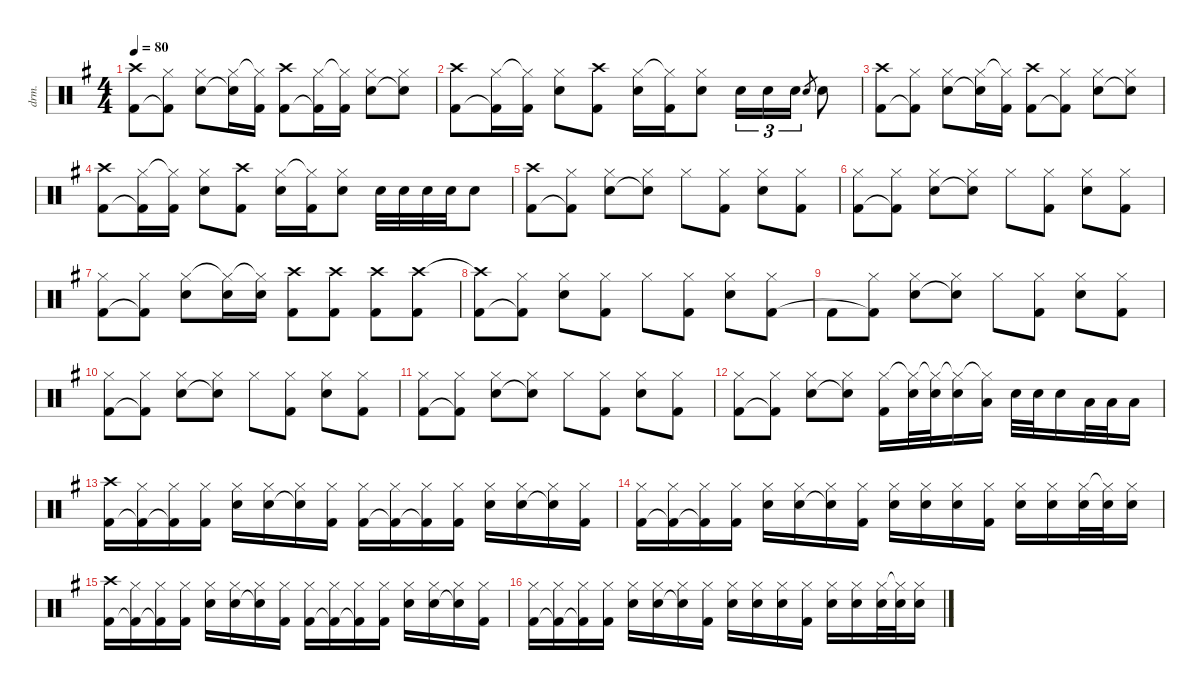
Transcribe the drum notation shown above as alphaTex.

\defaultSystemsLayout 4
\hideDynamics
\bracketExtendMode nobrackets
\otherSystemsTrackNameOrientation horizontal
\track ("Drums (Mick Woodmansey)" "drm.") {instrument percussion}
\staff {score}
\articulation defaults
\ts (4 4)
\tempo 80
\clef neutral
\ks g
("Crash high (hit)"{acc forcenatural} "Kick (hit) 2"{acc forcenatural}).8{dy f beam Down} ("Hi-Hat (closed)"{acc forcenatural} "Kick (hit) 2"{t acc forcenatural}).8{beam Down} ("Hi-Hat (closed)"{acc forcenatural} "Snare (hit) 2"{acc forcenatural}).8{beam Down} ("Hi-Hat (closed)"{acc forcenatural} "Snare (hit) 2"{t acc forcenatural}).16{beam Down} ("Hi-Hat (closed)"{t acc forcenatural} "Kick (hit) 2"{acc forcenatural}).16{beam Down} ("Crash high (hit)"{acc forcenatural} "Kick (hit) 2"{acc forcenatural}).8{beam Down} ("Hi-Hat (closed)"{acc forcenatural} "Kick (hit) 2"{t acc forcenatural}).16{beam Down} ("Hi-Hat (closed)"{t acc forcenatural} "Kick (hit) 2"{acc forcenatural}).16{beam Down} ("Hi-Hat (closed)"{acc forcenatural} "Snare (hit) 2"{acc forcenatural}).8{beam Down} ("Hi-Hat (closed)"{acc forcenatural} "Snare (hit) 2"{t acc forcenatural}).8{beam Down} |
("Crash high (hit)"{acc forcenatural} "Kick (hit) 2"{acc forcenatural}).8{beam Down} ("Hi-Hat (closed)"{acc forcenatural} "Kick (hit) 2"{t acc forcenatural}).16{beam Down} ("Hi-Hat (closed)"{t acc forcenatural} "Kick (hit) 2"{acc forcenatural}).16{beam Down} ("Hi-Hat (closed)"{acc forcenatural} "Snare (hit) 2"{acc forcenatural}).8{beam Down} ("Crash high (hit)"{acc forcenatural} "Kick (hit) 2"{acc forcenatural}).8{beam Down} ("Hi-Hat (closed)"{acc forcenatural} "Snare (hit) 2"{acc forcenatural}).16{beam Down} ("Hi-Hat (closed)"{t acc forcenatural} "Kick (hit) 2"{acc forcenatural}).16{beam Down} ("Hi-Hat (closed)"{acc forcenatural} "Snare (hit) 2"{acc forcenatural}).8{beam Down} "Snare (hit) 2"{acc forcenatural}.16{tu (3 2) beam Down} "Snare (hit) 2"{acc forcenatural}.16{tu (3 2) beam Down} "Snare (hit) 2"{acc forcenatural}.16{tu (3 2) beam Down} "Electric Snare (hit)"{acc forcenatural}.8{gr dy mf beam Up} "Snare (hit) 2"{acc forcenatural}.8{dy f beam Down} |
("Crash high (hit)"{acc forcenatural} "Kick (hit) 2"{acc forcenatural}).8{beam Down} ("Hi-Hat (closed)"{acc forcenatural} "Kick (hit) 2"{t acc forcenatural}).8{beam Down} ("Hi-Hat (closed)"{acc forcenatural} "Snare (hit) 2"{acc forcenatural}).8{beam Down} ("Hi-Hat (closed)"{acc forcenatural} "Snare (hit) 2"{t acc forcenatural}).16{beam Down} ("Hi-Hat (closed)"{t acc forcenatural} "Kick (hit) 2"{acc forcenatural}).16{beam Down} ("Crash high (hit)"{acc forcenatural} "Kick (hit) 2"{acc forcenatural}).8{beam Down} ("Hi-Hat (closed)"{acc forcenatural} "Kick (hit) 2"{t acc forcenatural}).8{beam Down} ("Hi-Hat (closed)"{acc forcenatural} "Snare (hit) 2"{acc forcenatural}).8{beam Down} ("Hi-Hat (closed)"{acc forcenatural} "Snare (hit) 2"{t acc forcenatural}).8{beam Down} |
("Crash high (hit)"{acc forcenatural} "Kick (hit) 2"{acc forcenatural}).8{beam Down} ("Hi-Hat (closed)"{acc forcenatural} "Kick (hit) 2"{t acc forcenatural}).16{beam Down} ("Hi-Hat (closed)"{t acc forcenatural} "Kick (hit) 2"{acc forcenatural}).16{beam Down} ("Hi-Hat (closed)"{acc forcenatural} "Snare (hit) 2"{acc forcenatural}).8{beam Down} ("Crash high (hit)"{acc forcenatural} "Kick (hit) 2"{acc forcenatural}).8{beam Down} ("Hi-Hat (closed)"{acc forcenatural} "Snare (hit) 2"{acc forcenatural}).16{beam Down} ("Hi-Hat (closed)"{t acc forcenatural} "Kick (hit) 2"{acc forcenatural}).16{beam Down} ("Hi-Hat (closed)"{acc forcenatural} "Snare (hit) 2"{acc forcenatural}).8{beam Down} "Snare (hit) 2"{acc forcenatural}.32{beam Down} "Snare (hit) 2"{acc forcenatural}.32{beam Down} "Snare (hit) 2"{acc forcenatural}.32{beam Down} "Snare (hit) 2"{acc forcenatural}.32{beam Down} "Snare (hit) 2"{acc forcenatural}.8{beam Down} |
("Crash high (hit)"{acc forcenatural} "Kick (hit) 2"{acc forcenatural}).8{beam Down} ("Hi-Hat (closed)"{acc forcenatural} "Kick (hit) 2"{t acc forcenatural}).8{beam Down} ("Hi-Hat (closed)"{acc forcenatural} "Snare (hit) 2"{acc forcenatural}).8{beam Down} ("Hi-Hat (closed)"{acc forcenatural} "Snare (hit) 2"{t acc forcenatural}).8{beam Down} "Hi-Hat (closed)"{acc forcenatural}.8{beam Down} ("Hi-Hat (closed)"{acc forcenatural} "Kick (hit) 2"{acc forcenatural}).8{beam Down} ("Hi-Hat (closed)"{acc forcenatural} "Snare (hit) 2"{acc forcenatural}).8{beam Down} ("Hi-Hat (closed)"{acc forcenatural} "Kick (hit) 2"{acc forcenatural}).8{beam Down} |
("Hi-Hat (closed)"{acc forcenatural} "Kick (hit) 2"{acc forcenatural}).8{beam Down} ("Hi-Hat (closed)"{acc forcenatural} "Kick (hit) 2"{t acc forcenatural}).8{beam Down} ("Hi-Hat (closed)"{acc forcenatural} "Snare (hit) 2"{acc forcenatural}).8{beam Down} ("Hi-Hat (closed)"{acc forcenatural} "Snare (hit) 2"{t acc forcenatural}).8{beam Down} "Hi-Hat (closed)"{acc forcenatural}.8{beam Down} ("Hi-Hat (closed)"{acc forcenatural} "Kick (hit) 2"{acc forcenatural}).8{beam Down} ("Hi-Hat (closed)"{acc forcenatural} "Snare (hit) 2"{acc forcenatural}).8{beam Down} ("Hi-Hat (closed)"{acc forcenatural} "Kick (hit) 2"{acc forcenatural}).8{beam Down} |
("Hi-Hat (closed)"{acc forcenatural} "Kick (hit) 2"{acc forcenatural}).8{beam Down} ("Hi-Hat (closed)"{acc forcenatural} "Kick (hit) 2"{t acc forcenatural}).8{beam Down} ("Hi-Hat (closed)"{acc forcenatural} "Snare (hit) 2"{acc forcenatural}).8{beam Down} ("Hi-Hat (closed)"{t acc forcenatural} "Snare (hit) 2"{acc forcenatural}).16{beam Down} ("Hi-Hat (closed)"{t acc forcenatural} "Snare (hit) 2"{acc forcenatural}).16{beam Down} ("Crash high (hit)"{acc forcenatural} "Kick (hit) 2"{acc forcenatural}).8{beam Down} ("Crash high (hit)"{acc forcenatural} "Kick (hit) 2"{acc forcenatural}).8{beam Down} ("Crash high (hit)"{acc forcenatural} "Kick (hit) 2"{acc forcenatural}).8{beam Down} ("Crash high (hit)"{acc forcenatural} "Kick (hit) 2"{acc forcenatural}).8{beam Down} |
("Crash high (hit)"{t acc forcenatural} "Kick (hit) 2"{acc forcenatural}).8{beam Down} ("Hi-Hat (closed)"{acc forcenatural} "Kick (hit) 2"{t acc forcenatural}).8{beam Down} ("Hi-Hat (closed)"{acc forcenatural} "Snare (hit) 2"{acc forcenatural}).8{beam Down} ("Hi-Hat (closed)"{acc forcenatural} "Kick (hit) 2"{acc forcenatural}).8{beam Down} "Hi-Hat (closed)"{acc forcenatural}.8{beam Down} ("Hi-Hat (closed)"{acc forcenatural} "Kick (hit) 2"{acc forcenatural}).8{beam Down} ("Hi-Hat (closed)"{acc forcenatural} "Snare (hit) 2"{acc forcenatural}).8{beam Down} ("Hi-Hat (closed)"{acc forcenatural} "Kick (hit) 2"{acc forcenatural}).8{beam Down} |
"Kick (hit) 2"{acc forcenatural}.8{beam Down} ("Hi-Hat (closed)"{acc forcenatural} "Kick (hit) 2"{t acc forcenatural}).8{beam Down} ("Hi-Hat (closed)"{acc forcenatural} "Snare (hit) 2"{acc forcenatural}).8{beam Down} ("Hi-Hat (closed)"{acc forcenatural} "Snare (hit) 2"{t acc forcenatural}).8{beam Down} "Hi-Hat (closed)"{acc forcenatural}.8{beam Down} ("Hi-Hat (closed)"{acc forcenatural} "Kick (hit) 2"{acc forcenatural}).8{beam Down} ("Hi-Hat (closed)"{acc forcenatural} "Snare (hit) 2"{acc forcenatural}).8{beam Down} ("Hi-Hat (closed)"{acc forcenatural} "Kick (hit) 2"{acc forcenatural}).8{beam Down} |
("Hi-Hat (closed)"{acc forcenatural} "Kick (hit) 2"{acc forcenatural}).8{beam Down} ("Hi-Hat (closed)"{acc forcenatural} "Kick (hit) 2"{t acc forcenatural}).8{beam Down} ("Hi-Hat (closed)"{acc forcenatural} "Snare (hit) 2"{acc forcenatural}).8{beam Down} ("Hi-Hat (closed)"{acc forcenatural} "Snare (hit) 2"{t acc forcenatural}).8{beam Down} "Hi-Hat (closed)"{acc forcenatural}.8{beam Down} ("Hi-Hat (closed)"{acc forcenatural} "Kick (hit) 2"{acc forcenatural}).8{beam Down} ("Hi-Hat (closed)"{acc forcenatural} "Snare (hit) 2"{acc forcenatural}).8{beam Down} ("Hi-Hat (closed)"{acc forcenatural} "Kick (hit) 2"{acc forcenatural}).8{beam Down} |
("Hi-Hat (closed)"{acc forcenatural} "Kick (hit) 2"{acc forcenatural}).8{beam Down} ("Hi-Hat (closed)"{acc forcenatural} "Kick (hit) 2"{t acc forcenatural}).8{beam Down} ("Hi-Hat (closed)"{acc forcenatural} "Snare (hit) 2"{acc forcenatural}).8{beam Down} ("Hi-Hat (closed)"{acc forcenatural} "Snare (hit) 2"{t acc forcenatural}).8{beam Down} "Hi-Hat (closed)"{acc forcenatural}.8{beam Down} ("Hi-Hat (closed)"{acc forcenatural} "Kick (hit) 2"{acc forcenatural}).8{beam Down} ("Hi-Hat (closed)"{acc forcenatural} "Snare (hit) 2"{acc forcenatural}).8{beam Down} ("Hi-Hat (closed)"{acc forcenatural} "Kick (hit) 2"{acc forcenatural}).8{beam Down} |
("Hi-Hat (closed)"{acc forcenatural} "Kick (hit) 2"{acc forcenatural}).8{beam Down} ("Hi-Hat (closed)"{acc forcenatural} "Kick (hit) 2"{t acc forcenatural}).8{beam Down} ("Hi-Hat (closed)"{acc forcenatural} "Snare (hit) 2"{acc forcenatural}).8{beam Down} ("Hi-Hat (closed)"{acc forcenatural} "Snare (hit) 2"{t acc forcenatural}).8{beam Down} ("Hi-Hat (closed)"{acc forcenatural} "Kick (hit) 2"{acc forcenatural}).16{beam Down} ("Hi-Hat (closed)"{t acc forcenatural} "Snare (hit) 2"{acc forcenatural}).32{beam Down} ("Hi-Hat (closed)"{t acc forcenatural} "Snare (hit) 2"{acc forcenatural}).32{beam Down} ("Hi-Hat (closed)"{t acc forcenatural} "Snare (hit) 2"{acc forcenatural}).16{beam Down} ("Hi-Hat (closed)"{t acc forcenatural} "Low Floor Tom (hit)"{acc forcenatural}).16{beam Down} "Snare (hit) 2"{acc forcenatural}.32{beam Down} "Snare (hit) 2"{acc forcenatural}.32{beam Down} "Snare (hit) 2"{acc forcenatural}.16{beam Down} "Low Floor Tom (hit)"{acc forcenatural}.32{beam Down} "Low Floor Tom (hit)"{acc forcenatural}.32{beam Down} "Low Floor Tom (hit)"{acc forcenatural}.16{beam Down} |
("Crash high (hit)"{acc forcenatural} "Kick (hit) 2"{acc forcenatural}).16{beam Down} ("Hi-Hat (closed)"{acc forcenatural} "Kick (hit) 2"{t acc forcenatural}).16{beam Down} ("Hi-Hat (closed)"{acc forcenatural} "Kick (hit) 2"{t acc forcenatural}).16{beam Down} ("Hi-Hat (closed)"{acc forcenatural} "Kick (hit) 2"{acc forcenatural}).16{beam Down} ("Hi-Hat (closed)"{acc forcenatural} "Snare (hit) 2"{acc forcenatural}).16{beam Down} ("Hi-Hat (closed)"{acc forcenatural} "Snare (hit) 2"{acc forcenatural}).16{beam Down} ("Hi-Hat (closed)"{acc forcenatural} "Snare (hit) 2"{t acc forcenatural}).16{beam Down} ("Hi-Hat (closed)"{acc forcenatural} "Kick (hit) 2"{acc forcenatural}).16{beam Down} ("Hi-Hat (closed)"{acc forcenatural} "Kick (hit) 2"{acc forcenatural}).16{beam Down} ("Hi-Hat (closed)"{acc forcenatural} "Kick (hit) 2"{t acc forcenatural}).16{beam Down} ("Hi-Hat (closed)"{acc forcenatural} "Kick (hit) 2"{t acc forcenatural}).16{beam Down} ("Hi-Hat (closed)"{acc forcenatural} "Kick (hit) 2"{acc forcenatural}).16{beam Down} ("Hi-Hat (closed)"{acc forcenatural} "Snare (hit) 2"{acc forcenatural}).16{beam Down} ("Hi-Hat (closed)"{acc forcenatural} "Snare (hit) 2"{acc forcenatural}).16{beam Down} ("Hi-Hat (closed)"{acc forcenatural} "Snare (hit) 2"{t acc forcenatural}).16{beam Down} ("Hi-Hat (closed)"{acc forcenatural} "Kick (hit) 2"{acc forcenatural}).16{beam Down} |
("Hi-Hat (closed)"{acc forcenatural} "Kick (hit) 2"{acc forcenatural}).16{beam Down} ("Hi-Hat (closed)"{acc forcenatural} "Kick (hit) 2"{t acc forcenatural}).16{beam Down} ("Hi-Hat (closed)"{acc forcenatural} "Kick (hit) 2"{t acc forcenatural}).16{beam Down} ("Hi-Hat (closed)"{acc forcenatural} "Kick (hit) 2"{acc forcenatural}).16{beam Down} ("Hi-Hat (closed)"{acc forcenatural} "Snare (hit) 2"{acc forcenatural}).16{beam Down} ("Hi-Hat (closed)"{acc forcenatural} "Snare (hit) 2"{acc forcenatural}).16{beam Down} ("Hi-Hat (closed)"{acc forcenatural} "Snare (hit) 2"{t acc forcenatural}).16{beam Down} ("Hi-Hat (closed)"{acc forcenatural} "Kick (hit) 2"{acc forcenatural}).16{beam Down} ("Hi-Hat (closed)"{acc forcenatural} "Snare (hit) 2"{acc forcenatural}).16{beam Down} ("Hi-Hat (closed)"{acc forcenatural} "Snare (hit) 2"{acc forcenatural}).16{beam Down} ("Hi-Hat (closed)"{acc forcenatural} "Snare (hit) 2"{acc forcenatural}).16{beam Down} ("Hi-Hat (closed)"{acc forcenatural} "Kick (hit) 2"{acc forcenatural}).16{beam Down} ("Hi-Hat (closed)"{acc forcenatural} "Snare (hit) 2"{acc forcenatural}).16{beam Down} ("Hi-Hat (closed)"{acc forcenatural} "Snare (hit) 2"{acc forcenatural}).16{beam Down} ("Hi-Hat (closed)"{acc forcenatural} "Snare (hit) 2"{acc forcenatural}).32{beam Down} ("Hi-Hat (closed)"{t acc forcenatural} "Snare (hit) 2"{acc forcenatural}).32{beam Down} ("Hi-Hat (closed)"{acc forcenatural} "Snare (hit) 2"{acc forcenatural}).16{beam Down} |
("Crash high (hit)"{acc forcenatural} "Kick (hit) 2"{acc forcenatural}).16{beam Down} ("Hi-Hat (closed)"{acc forcenatural} "Kick (hit) 2"{t acc forcenatural}).16{beam Down} ("Hi-Hat (closed)"{acc forcenatural} "Kick (hit) 2"{t acc forcenatural}).16{beam Down} ("Hi-Hat (closed)"{acc forcenatural} "Kick (hit) 2"{acc forcenatural}).16{beam Down} ("Hi-Hat (closed)"{acc forcenatural} "Snare (hit) 2"{acc forcenatural}).16{beam Down} ("Hi-Hat (closed)"{acc forcenatural} "Snare (hit) 2"{acc forcenatural}).16{beam Down} ("Hi-Hat (closed)"{acc forcenatural} "Snare (hit) 2"{t acc forcenatural}).16{beam Down} ("Hi-Hat (closed)"{acc forcenatural} "Kick (hit) 2"{acc forcenatural}).16{beam Down} ("Hi-Hat (closed)"{acc forcenatural} "Kick (hit) 2"{acc forcenatural}).16{beam Down} ("Hi-Hat (closed)"{acc forcenatural} "Kick (hit) 2"{t acc forcenatural}).16{beam Down} ("Hi-Hat (closed)"{acc forcenatural} "Kick (hit) 2"{t acc forcenatural}).16{beam Down} ("Hi-Hat (closed)"{acc forcenatural} "Kick (hit) 2"{acc forcenatural}).16{beam Down} ("Hi-Hat (closed)"{acc forcenatural} "Snare (hit) 2"{acc forcenatural}).16{beam Down} ("Hi-Hat (closed)"{acc forcenatural} "Snare (hit) 2"{acc forcenatural}).16{beam Down} ("Hi-Hat (closed)"{acc forcenatural} "Snare (hit) 2"{t acc forcenatural}).16{beam Down} ("Hi-Hat (closed)"{acc forcenatural} "Kick (hit) 2"{acc forcenatural}).16{beam Down} |
("Hi-Hat (closed)"{acc forcenatural} "Kick (hit) 2"{acc forcenatural}).16{beam Down} ("Hi-Hat (closed)"{acc forcenatural} "Kick (hit) 2"{t acc forcenatural}).16{beam Down} ("Hi-Hat (closed)"{acc forcenatural} "Kick (hit) 2"{t acc forcenatural}).16{beam Down} ("Hi-Hat (closed)"{acc forcenatural} "Kick (hit) 2"{acc forcenatural}).16{beam Down} ("Hi-Hat (closed)"{acc forcenatural} "Snare (hit) 2"{acc forcenatural}).16{beam Down} ("Hi-Hat (closed)"{acc forcenatural} "Snare (hit) 2"{acc forcenatural}).16{beam Down} ("Hi-Hat (closed)"{acc forcenatural} "Snare (hit) 2"{t acc forcenatural}).16{beam Down} ("Hi-Hat (closed)"{acc forcenatural} "Kick (hit) 2"{acc forcenatural}).16{beam Down} ("Hi-Hat (closed)"{acc forcenatural} "Snare (hit) 2"{acc forcenatural}).16{beam Down} ("Hi-Hat (closed)"{acc forcenatural} "Snare (hit) 2"{acc forcenatural}).16{beam Down} ("Hi-Hat (closed)"{acc forcenatural} "Snare (hit) 2"{acc forcenatural}).16{beam Down} ("Hi-Hat (closed)"{acc forcenatural} "Kick (hit) 2"{acc forcenatural}).16{beam Down} ("Hi-Hat (closed)"{acc forcenatural} "Snare (hit) 2"{acc forcenatural}).16{beam Down} ("Hi-Hat (closed)"{acc forcenatural} "Snare (hit) 2"{acc forcenatural}).16{beam Down} ("Hi-Hat (closed)"{acc forcenatural} "Snare (hit) 2"{acc forcenatural}).32{beam Down} ("Hi-Hat (closed)"{t acc forcenatural} "Snare (hit) 2"{acc forcenatural}).32{beam Down} ("Hi-Hat (closed)"{acc forcenatural} "Snare (hit) 2"{acc forcenatural}).16{beam Down}
